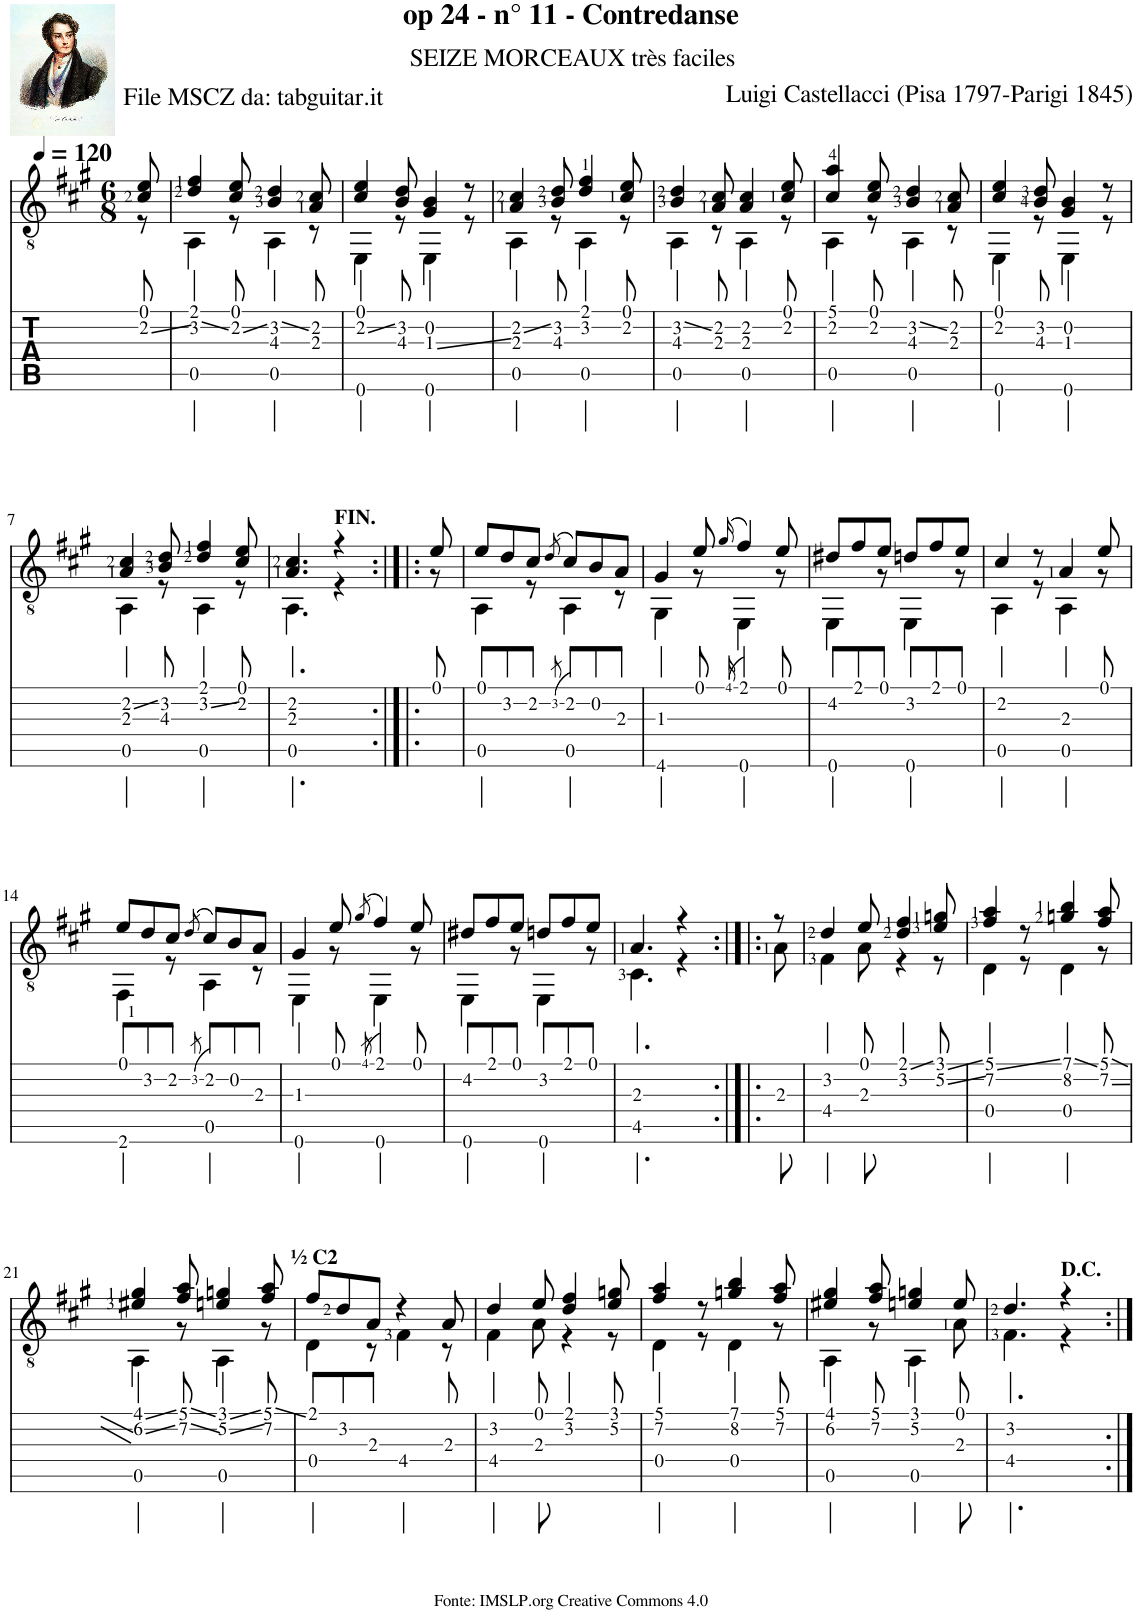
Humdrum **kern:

**kern	**kern
*part2	*part1
*staff2	*staff1
*I"Chitarra classica (Intavolatura)	*I"Classical Guitar
*stria6	*
*	*clefGv2
*k[f#c#g#]	*k[f#c#g#]
*M6/8	*M6/8
*MM120	*MM120
=	=
*^	*^
8c#/ 8e/	8r	8c#/ 8e/	8r
=1	=1	=1	=1
4d/ 4f#/	4AA\	4d/ 4f#/	4AA\
8c#/ 8e/	8r	8c#/ 8e/	8r
4B/ 4d/	4AA\	4B/ 4d/	4AA\
8A/ 8c#/	8r	8A/ 8c#/	8r
=2	=2	=2	=2
4c#/ 4e/	4EE\	4c#/ 4e/	4EE\
8B/ 8d/	8r	8B/ 8d/	8r
4G#/ 4B/	4EE\	4G#/ 4B/	4EE\
8r	8r	8r	8r
=3	=3	=3	=3
4A/ 4c#/	4AA\	4A/ 4c#/	4AA\
8B/ 8d/	8r	8B/ 8d/	8r
4d/ 4f#/	4AA\	4d/ 4f#/	4AA\
8c#/ 8e/	8r	8c#/ 8e/	8r
=4	=4	=4	=4
4B/ 4d/	4AA\	4B/ 4d/	4AA\
8A/ 8c#/	8r	8A/ 8c#/	8r
4A/ 4c#/	4AA\	4A/ 4c#/	4AA\
8c#/ 8e/	8r	8c#/ 8e/	8r
=5	=5	=5	=5
4c#/ 4a/	4AA\	4c#/ 4a/	4AA\
8c#/ 8e/	8r	8c#/ 8e/	8r
4B/ 4d/	4AA\	4B/ 4d/	4AA\
8A/ 8c#/	8r	8A/ 8c#/	8r
=6	=6	=6	=6
4c#/ 4e/	4EE\	4c#/ 4e/	4EE\
8B/ 8d/	8r	8B/ 8d/	8r
4G#/ 4B/	4EE\	4G#/ 4B/	4EE\
8r	8r	8r	8r
!!LO:LB:g=z	!!
=7	=7	=7	=7
4A/ 4c#/	4AA\	4A/ 4c#/	4AA\
8B/ 8d/	8r	8B/ 8d/	8r
4d/ 4f#/	4AA\	4d/ 4f#/	4AA\
8c#/ 8e/	8r	8c#/ 8e/	8r
=8	=8	=8	=8
4.A/ 4.c#/	4.AA\	4.A/ 4.c#/	4.AA\
!	!	!LO:TX:a:B:t=FIN.	!
4r	4r	4r	4r
=9:|!|:	=9:|!|:	=9:|!|:	=9:|!|:
8e/	8r	8e/	8r
=10	=10	=10	=10
8e/L	4AA\	8e/L	4AA\
8d/	.	8d/	.
8c#/J	8r	8c#/J	8r
(8qd/	.	(8qd/	.
8c#/L)	4AA\	8c#/L)	4AA\
8B/	.	8B/	.
8A/J	8r	8A/J	8r
=11	=11	=11	=11
4G#/	4GG#\	4G#/	4GG#\
8e/	8r	8e/	8r
(16qg#/	.	(16qg#/	.
4f#/)	4EE\	4f#/)	4EE\
8e/	8r	8e/	8r
=12	=12	=12	=12
8d#X/L	4EE\	8d#X/L	4EE\
8f#/	.	8f#/	.
8e/J	8r	8e/J	8r
8dn/L	4EE\	8dn/L	4EE\
8f#/	.	8f#/	.
8e/J	8r	8e/J	8r
=13	=13	=13	=13
4c#/	4AA\	4c#/	4AA\
8r	8r	8r	8r
4A/	4AA\	4A/	4AA\
8e/	8r	8e/	8r
!!LO:LB:g=z	!!
=14	=14	=14	=14
8e/L	4FF#\	8e/L	4FF#\
8d/	.	8d/	.
8c#/J	8r	8c#/J	8r
(8qd/	.	(8qd/	.
8c#/L)	4AA\	8c#/L)	4AA\
8B/	.	8B/	.
8A/J	8r	8A/J	8r
=15	=15	=15	=15
4G#/	4EE\	4G#/	4EE\
8e/	8r	8e/	8r
(8qg#/	.	(8qg#/	.
4f#/)	4EE\	4f#/)	4EE\
8e/	8r	8e/	8r
=16	=16	=16	=16
8d#X/L	4EE\	8d#X/L	4EE\
8f#/	.	8f#/	.
8e/J	8r	8e/J	8r
8dn/L	4EE\	8dn/L	4EE\
8f#/	.	8f#/	.
8e/J	8r	8e/J	8r
=17	=17	=17	=17
4.A/	4.C#\	4.A/	4.C#\
4r	4r	4r	4r
=18:|!|:	=18:|!|:	=18:|!|:	=18:|!|:
8r	8A\	8r	8A\
=19	=19	=19	=19
4d/	4F#\	4d/	4F#\
8e/	8A\	8e/	8A\
4d/ 4f#/	4r	4d/ 4f#/	4r
8e/ 8gn/	8r	8e/ 8gn/	8r
=20	=20	=20	=20
4f#/ 4a/	4D\	4f#/ 4a/	4D\
8r	8r	8r	8r
4gn/ 4b/	4D\	4gn/ 4b/	4D\
8f#/ 8a/	8r	8f#/ 8a/	8r
!!LO:LB:g=z	!!
=21	=21	=21	=21
4e#X/ 4g#/	4AA\	4e#X/ 4g#/	4AA\
8f#/ 8a/	8r	8f#/ 8a/	8r
4en/ 4gn/	4AA\	4en/ 4gn/	4AA\
8f#/ 8a/	8r	8f#/ 8a/	8r
=22	=22	=22	=22
!	!	!LO:TX:a:B:t=½ C2	!
8f#/L	4D\	8f#/L	4D\
8d/	.	8d/	.
8A/J	8r	8A/J	8r
4r	4F#\	4r	4F#\
8A/	8r	8A/	8r
=23	=23	=23	=23
4d/	4F#\	4d/	4F#\
8e/	8A\	8e/	8A\
4d/ 4f#/	4r	4d/ 4f#/	4r
8e/ 8gn/	8r	8e/ 8gn/	8r
=24	=24	=24	=24
4f#/ 4a/	4D\	4f#/ 4a/	4D\
8r	8r	8r	8r
4gn/ 4b/	4D\	4gn/ 4b/	4D\
8f#/ 8a/	8r	8f#/ 8a/	8r
=25	=25	=25	=25
4e#X/ 4g#/	4AA\	4e#X/ 4g#/	4AA\
8f#/ 8a/	8r	8f#/ 8a/	8r
4en/ 4gn/	4AA\	4en/ 4gn/	4AA\
8e/	8A\	8e/	8A\
=26	=26	=26	=26
4.d/	4.F#\	4.d/	4.F#\
4r	4r	4r	4r
*v	*v	*	*
*	*v	*v
=:|!	=:|!
*-	*-
